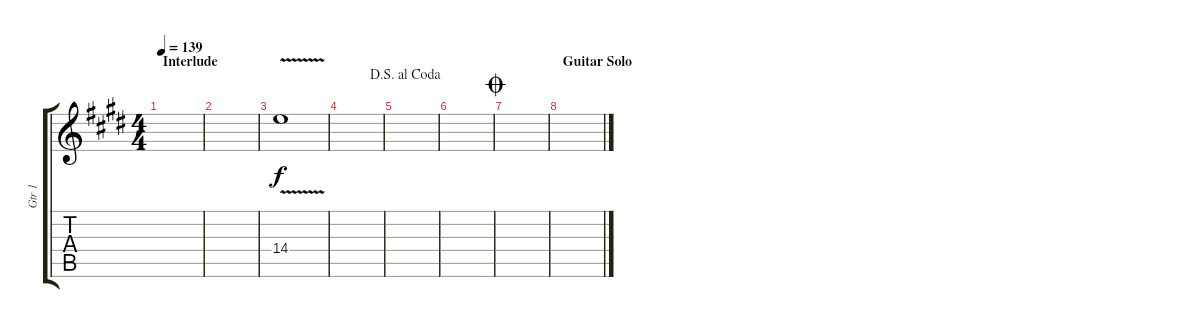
\track ("Gtr 1" "Gtr 1") {instrument acousticgrandpiano}
\staff {score tabs}
\tuning (E4 B3 G3 D4 A3 E3) {hide}
\ts (4 4)
\section ("" "Interlude")
\tempo 139
\clef g2
\ks e
|
|
14.4{v}.1 |
|
\jump dalsegnoalcoda
|
|
\jump coda
|
\section ("" "Guitar Solo")
